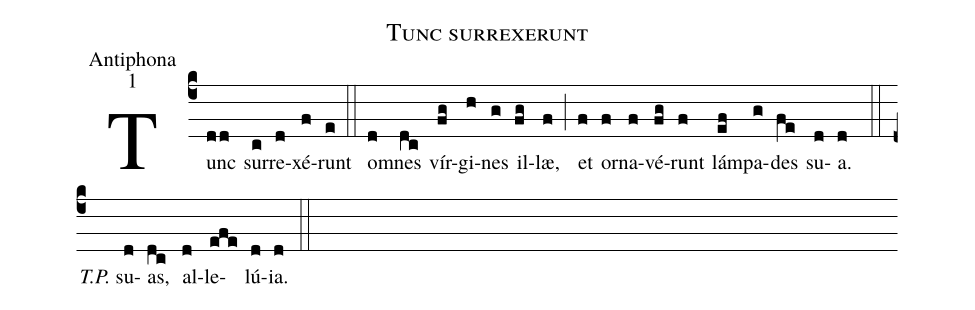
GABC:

name:Tunc surrexerunt;
office-part:Antiphona;
mode:1;
%%
(c4) Tunc(dd) sur(c)re(d)xé(f)runt(e) (::)
om(d)nes(dc) vír(fg)gi(h)nes(g) il(fg)læ,(f) (;) et(f) or(f)na(f)vé(fg)runt(f) lám(ef)pa(g)des(fe) su(d)a.(d) (::) <i>T.P.</i> su(d)as,(dc) al(d)le(efe)lú(d)ia.(d) (::)
